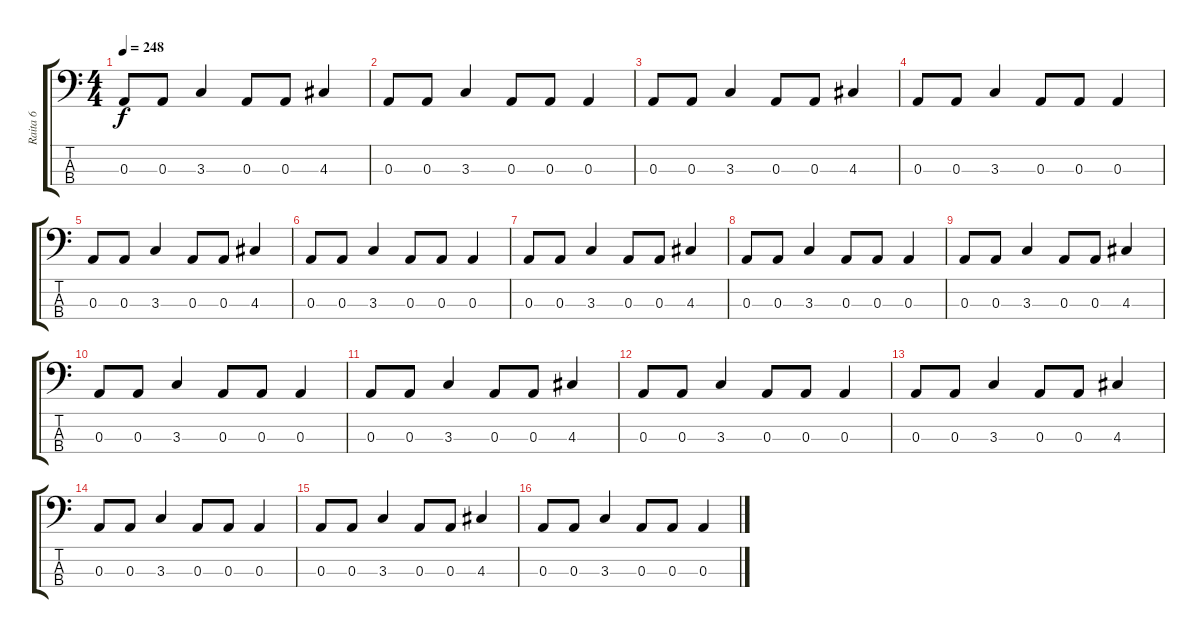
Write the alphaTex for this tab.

\track ("Raita 6" "Raita 6") {instrument distortionguitar}
\staff {score tabs}
\tuning (G2 D2 A1 E1) {hide}
\ts (4 4)
\tempo 248
\clef f4
\ks c
0.3.8{dy f instrument distortionguitar} 0.3.8 3.3.4 0.3.8 0.3.8 4.3.4 |
0.3.8 0.3.8 3.3.4 0.3.8 0.3.8 0.3.4 |
0.3.8 0.3.8 3.3.4 0.3.8 0.3.8 4.3.4 |
0.3.8 0.3.8 3.3.4 0.3.8 0.3.8 0.3.4 |
0.3.8 0.3.8 3.3.4 0.3.8 0.3.8 4.3.4 |
0.3.8 0.3.8 3.3.4 0.3.8 0.3.8 0.3.4 |
0.3.8 0.3.8 3.3.4 0.3.8 0.3.8 4.3.4 |
0.3.8 0.3.8 3.3.4 0.3.8 0.3.8 0.3.4 |
0.3.8 0.3.8 3.3.4 0.3.8 0.3.8 4.3.4 |
0.3.8 0.3.8 3.3.4 0.3.8 0.3.8 0.3.4 |
0.3.8 0.3.8 3.3.4 0.3.8 0.3.8 4.3.4 |
0.3.8 0.3.8 3.3.4 0.3.8 0.3.8 0.3.4 |
0.3.8 0.3.8 3.3.4 0.3.8 0.3.8 4.3.4 |
0.3.8 0.3.8 3.3.4 0.3.8 0.3.8 0.3.4 |
0.3.8 0.3.8 3.3.4 0.3.8 0.3.8 4.3.4 |
0.3.8 0.3.8 3.3.4 0.3.8 0.3.8 0.3.4
